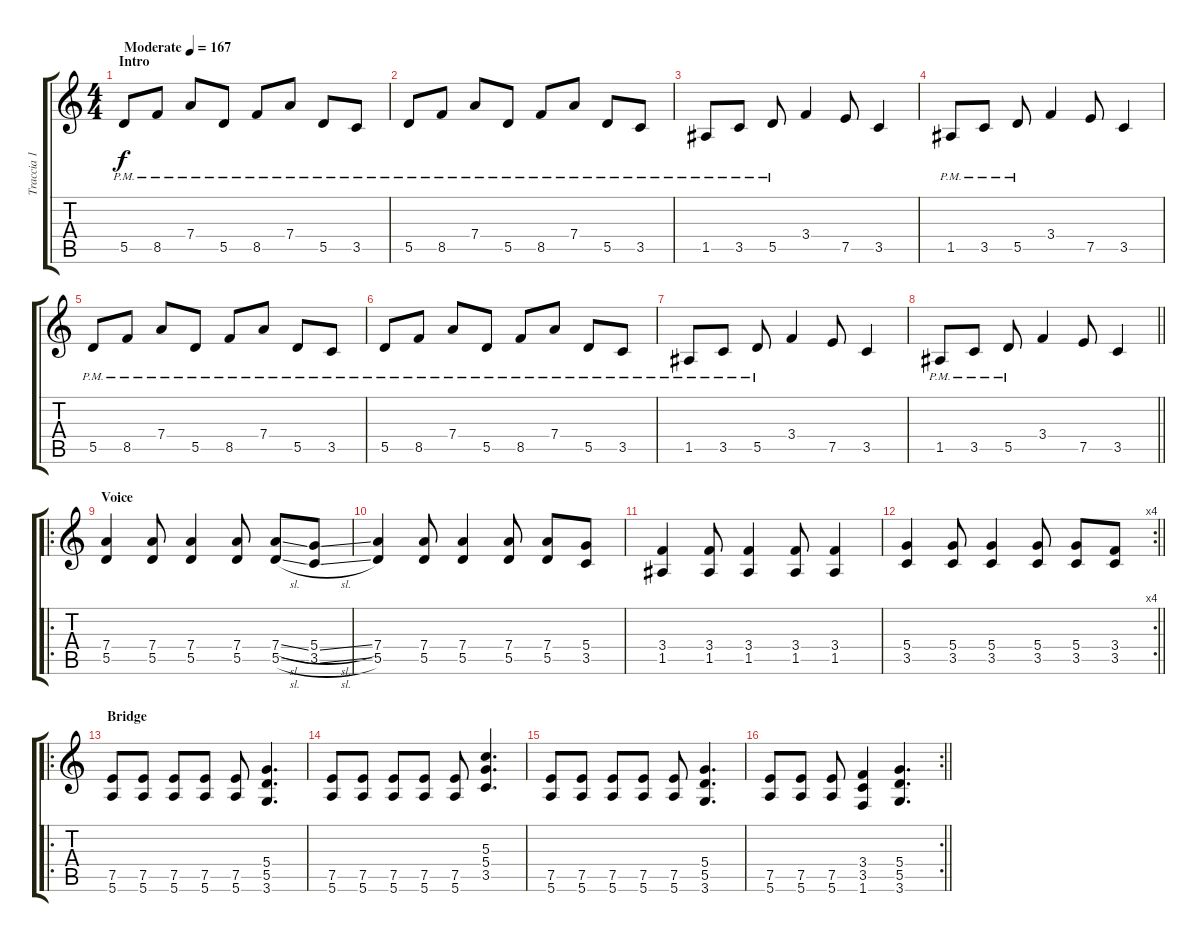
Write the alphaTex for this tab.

\track ("Traccia 1" "Traccia 1") {instrument distortionguitar}
\staff {score tabs}
\tuning (E4 B3 G3 D3 A2 E2) {hide}
\ts (4 4)
\section ("" "Intro")
\tempo (167 "Moderate")
\clef g2
\ks c
5.5{pm}.8{dy f instrument distortionguitar} 8.5{pm}.8 7.4{pm}.8 5.5{pm}.8 8.5{pm}.8 7.4{pm}.8 5.5{pm}.8 3.5{pm}.8 |
5.5{pm}.8 8.5{pm}.8 7.4{pm}.8 5.5{pm}.8 8.5{pm}.8 7.4{pm}.8 5.5{pm}.8 3.5{pm}.8 |
1.5{pm}.8 3.5{pm}.8 5.5{pm}.8 3.4.4 7.5.8 3.5.4 |
1.5{pm}.8 3.5{pm}.8 5.5{pm}.8 3.4.4 7.5.8 3.5.4 |
5.5{pm}.8 8.5{pm}.8 7.4{pm}.8 5.5{pm}.8 8.5{pm}.8 7.4{pm}.8 5.5{pm}.8 3.5{pm}.8 |
5.5{pm}.8 8.5{pm}.8 7.4{pm}.8 5.5{pm}.8 8.5{pm}.8 7.4{pm}.8 5.5{pm}.8 3.5{pm}.8 |
1.5{pm}.8 3.5{pm}.8 5.5{pm}.8 3.4.4 7.5.8 3.5.4 |
\barLineRight lightlight
1.5{pm}.8 3.5{pm}.8 5.5{pm}.8 3.4.4 7.5.8 3.5.4 |
\ro
\section ("" "Voice")
(7.4 5.5).4 (7.4 5.5).8 (7.4 5.5).4 (7.4 5.5).8 (7.4{sl} 5.5{sl}).8 (5.4{sl} 3.5{sl}).8 |
(7.4 5.5).4 (7.4 5.5).8 (7.4 5.5).4 (7.4 5.5).8 (7.4 5.5).8 (5.4 3.5).8 |
(3.4 1.5).4 (3.4 1.5).8 (3.4 1.5).4 (3.4 1.5).8 (3.4 1.5).4 |
\rc 4
\barLineRight lightlight
(5.4 3.5).4 (5.4 3.5).8 (5.4 3.5).4 (5.4 3.5).8 (5.4 3.5).8 (3.4 3.5).8 |
\ro
\section ("" "Bridge")
(7.5 5.6).8 (7.5 5.6).8 (7.5 5.6).8 (7.5 5.6).8 (7.5 5.6).8 (5.4 5.5 3.6).4{d} |
(7.5 5.6).8 (7.5 5.6).8 (7.5 5.6).8 (7.5 5.6).8 (7.5 5.6).8 (5.3 5.4 3.5).4{d} |
(7.5 5.6).8 (7.5 5.6).8 (7.5 5.6).8 (7.5 5.6).8 (7.5 5.6).8 (5.4 5.5 3.6).4{d} |
\rc 2
\barLineRight lightlight
(7.5 5.6).8 (7.5 5.6).8 (7.5 5.6).8 (3.4 3.5 1.6).4 (5.4 5.5 3.6).4{d}
